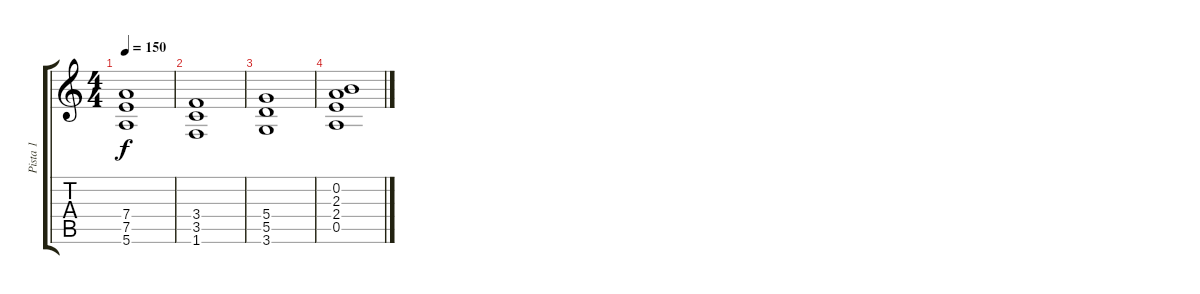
\track ("Pista 1" "Pista 1") {instrument overdrivenguitar}
\staff {score tabs}
\tuning (E4 B3 G3 D3 A2 E2) {hide}
\ts (4 4)
\tempo 150
\clef g2
\ks c
(7.4{t} 7.5{t} 5.6{t}).1{dy f} |
(3.4 3.5 1.6).1 |
(5.4 5.5 3.6).1 |
(0.2 2.3 2.4 0.5).1
